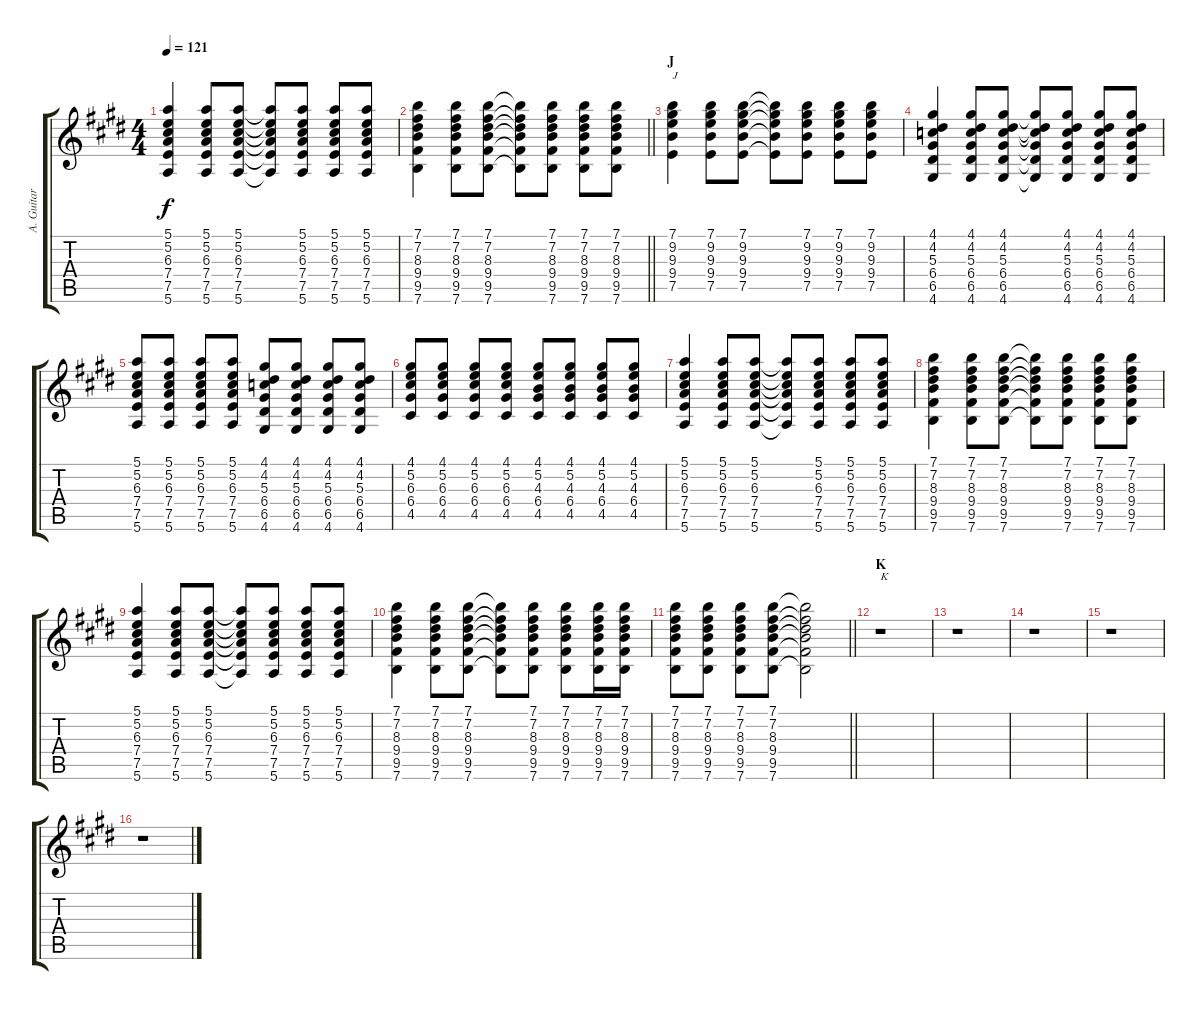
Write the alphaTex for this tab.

\track ("A. Guitar" "A. Guitar") {instrument acousticguitarnylon}
\staff {score tabs}
\tuning (E4 B3 G3 D3 A2 E2) {hide}
\ts (4 4)
\tempo 121
\clef g2
\ks e
(5.1 5.2 6.3 7.4 7.5 5.6).4{dy f} (5.1 5.2 6.3 7.4 7.5 5.6).8 (5.1 5.2 6.3 7.4 7.5 5.6).8 (5.1{t} 5.2{t} 6.3{t} 7.4{t} 7.5{t} 5.6{t}).8 (5.1 5.2 6.3 7.4 7.5 5.6).8 (5.1 5.2 6.3 7.4 7.5 5.6).8 (5.1 5.2 6.3 7.4 7.5 5.6).8 |
\barLineRight lightlight
(7.1 7.2 8.3 9.4 9.5 7.6).4 (7.1 7.2 8.3 9.4 9.5 7.6).8 (7.1 7.2 8.3 9.4 9.5 7.6).8 (7.1{t} 7.2{t} 8.3{t} 9.4{t} 9.5{t} 7.6{t}).8 (7.1 7.2 8.3 9.4 9.5 7.6).8 (7.1 7.2 8.3 9.4 9.5 7.6).8 (7.1 7.2 8.3 9.4 9.5 7.6).8 |
\section ("" "J")
(7.1 9.2 9.3 9.4 7.5).4{txt "J"} (7.1 9.2 9.3 9.4 7.5).8 (7.1 9.2 9.3 9.4 7.5).8 (7.1{t} 9.2{t} 9.3{t} 9.4{t} 7.5{t}).8 (7.1 9.2 9.3 9.4 7.5).8 (7.1 9.2 9.3 9.4 7.5).8 (7.1 9.2 9.3 9.4 7.5).8 |
(4.1 4.2 5.3 6.4 6.5 4.6).4 (4.1 4.2 5.3 6.4 6.5 4.6).8 (4.1 4.2 5.3 6.4 6.5 4.6).8 (4.1{t} 4.2{t} 5.3{t} 6.4{t} 6.5{t} 4.6{t}).8 (4.1 4.2 5.3 6.4 6.5 4.6).8 (4.1 4.2 5.3 6.4 6.5 4.6).8 (4.1 4.2 5.3 6.4 6.5 4.6).8 |
(5.1 5.2 6.3 7.4 7.5 5.6).8 (5.1 5.2 6.3 7.4 7.5 5.6).8 (5.1 5.2 6.3 7.4 7.5 5.6).8 (5.1 5.2 6.3 7.4 7.5 5.6).8 (4.1 4.2 5.3 6.4 6.5 4.6).8 (4.1 4.2 5.3 6.4 6.5 4.6).8 (4.1 4.2 5.3 6.4 6.5 4.6).8 (4.1 4.2 5.3 6.4 6.5 4.6).8 |
(4.1 5.2 6.3 6.4 4.5).8 (4.1 5.2 6.3 6.4 4.5).8 (4.1 5.2 6.3 6.4 4.5).8 (4.1 5.2 6.3 6.4 4.5).8 (4.1 5.2 4.3 6.4 4.5).8 (4.1 5.2 4.3 6.4 4.5).8 (4.1 5.2 4.3 6.4 4.5).8 (4.1 5.2 4.3 6.4 4.5).8 |
(5.1 5.2 6.3 7.4 7.5 5.6).4 (5.1 5.2 6.3 7.4 7.5 5.6).8 (5.1 5.2 6.3 7.4 7.5 5.6).8 (5.1{t} 5.2{t} 6.3{t} 7.4{t} 7.5{t} 5.6{t}).8 (5.1 5.2 6.3 7.4 7.5 5.6).8 (5.1 5.2 6.3 7.4 7.5 5.6).8 (5.1 5.2 6.3 7.4 7.5 5.6).8 |
(7.1 7.2 8.3 9.4 9.5 7.6).4 (7.1 7.2 8.3 9.4 9.5 7.6).8 (7.1 7.2 8.3 9.4 9.5 7.6).8 (7.1{t} 7.2{t} 8.3{t} 9.4{t} 9.5{t} 7.6{t}).8 (7.1 7.2 8.3 9.4 9.5 7.6).8 (7.1 7.2 8.3 9.4 9.5 7.6).8 (7.1 7.2 8.3 9.4 9.5 7.6).8 |
(5.1 5.2 6.3 7.4 7.5 5.6).4 (5.1 5.2 6.3 7.4 7.5 5.6).8 (5.1 5.2 6.3 7.4 7.5 5.6).8 (5.1{t} 5.2{t} 6.3{t} 7.4{t} 7.5{t} 5.6{t}).8 (5.1 5.2 6.3 7.4 7.5 5.6).8 (5.1 5.2 6.3 7.4 7.5 5.6).8 (5.1 5.2 6.3 7.4 7.5 5.6).8 |
(7.1 7.2 8.3 9.4 9.5 7.6).4 (7.1 7.2 8.3 9.4 9.5 7.6).8 (7.1 7.2 8.3 9.4 9.5 7.6).8 (7.1{t} 7.2{t} 8.3{t} 9.4{t} 9.5{t} 7.6{t}).8 (7.1 7.2 8.3 9.4 9.5 7.6).8 (7.1 7.2 8.3 9.4 9.5 7.6).8 (7.1 7.2 8.3 9.4 9.5 7.6).16 (7.1 7.2 8.3 9.4 9.5 7.6).16 |
\barLineRight lightlight
(7.1 7.2 8.3 9.4 9.5 7.6).8 (7.1 7.2 8.3 9.4 9.5 7.6).8 (7.1 7.2 8.3 9.4 9.5 7.6).8 (7.1 7.2 8.3 9.4 9.5 7.6).8 (7.1{t} 7.2{t} 8.3{t} 9.4{t} 9.5{t} 7.6{t}).2 |
\section ("" "K")
r.1{txt "K"} |
r.1 |
r.1 |
r.1 |
r.1
